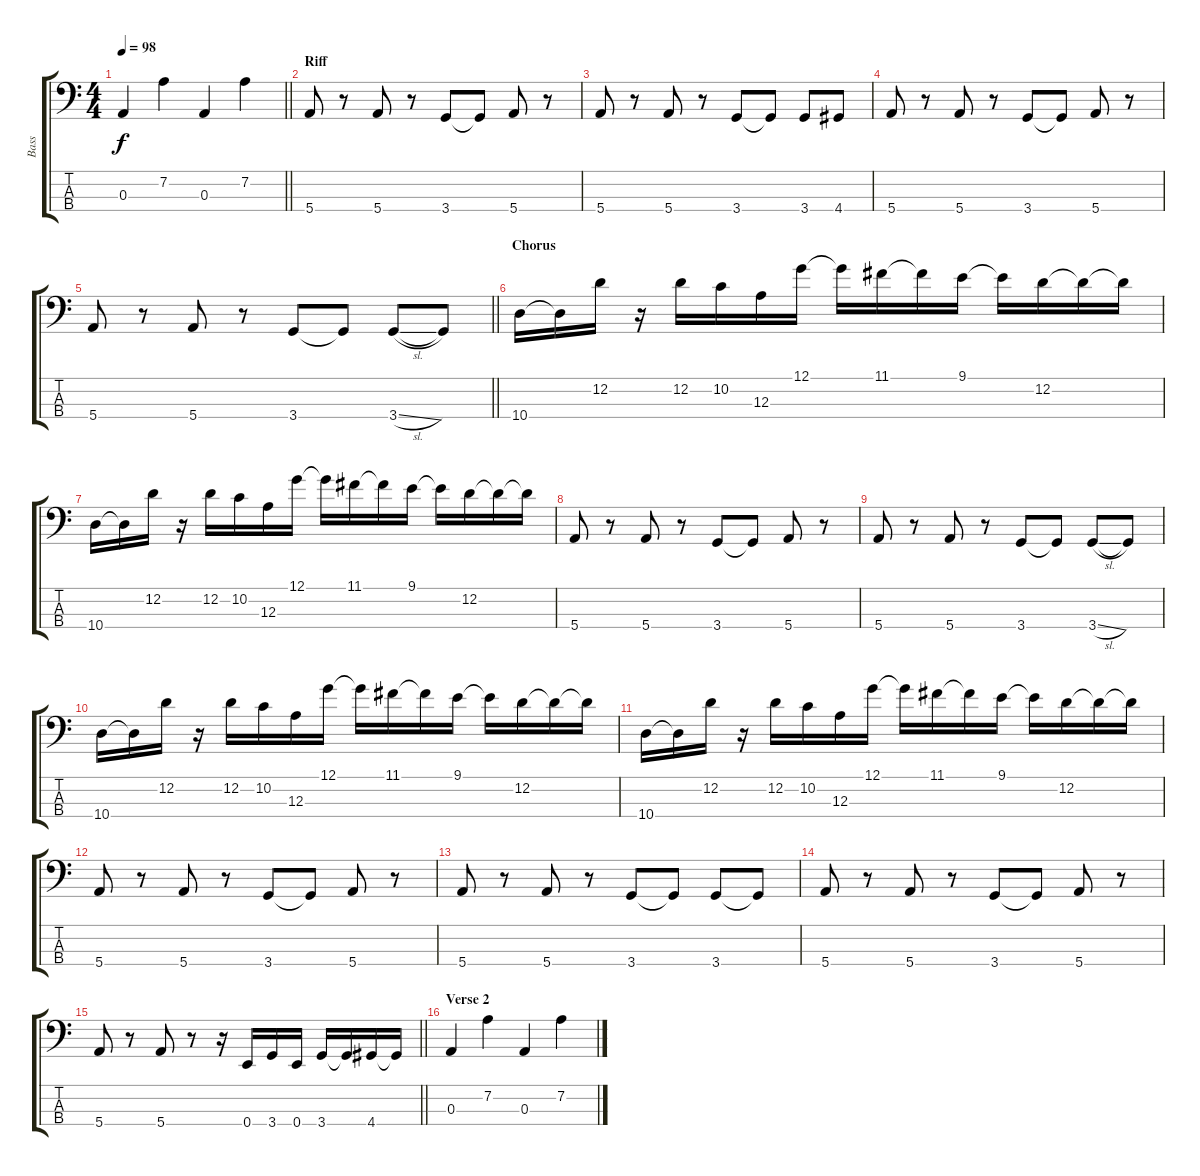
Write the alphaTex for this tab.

\track ("Bass" "Bass") {instrument electricbassfinger}
\staff {score tabs}
\tuning (G2 D2 A1 E1) {hide}
\ts (4 4)
\tempo 98
\clef f4
\barLineRight lightlight
\ks c
0.3.4{dy f} 7.2.4 0.3.4 7.2.4 |
\section ("" "Riff")
5.4.8 r.8 5.4.8 r.8 3.4.8 3.4{t}.8 5.4.8 r.8 |
5.4.8 r.8 5.4.8 r.8 3.4.8 3.4{t}.8 3.4.8 4.4.8 |
5.4.8 r.8 5.4.8 r.8 3.4.8 3.4{t}.8 5.4.8 r.8 |
\barLineRight lightlight
5.4.8 r.8 5.4.8 r.8 3.4.8 3.4{t}.8 3.4{sl}.8 3.4{t}.8 |
\section ("" "Chorus")
10.4.16 10.4{t}.16 12.2.16 r.16 12.2.16 10.2.16 12.3.16 12.1.16 12.1{t}.16 11.1.16 11.1{t}.16 9.1.16 9.1{t}.16 12.2.16 12.2{t}.16 12.2{t}.16 |
10.4.16 10.4{t}.16 12.2.16 r.16 12.2.16 10.2.16 12.3.16 12.1.16 12.1{t}.16 11.1.16 11.1{t}.16 9.1.16 9.1{t}.16 12.2.16 12.2{t}.16 12.2{t}.16 |
5.4.8 r.8 5.4.8 r.8 3.4.8 3.4{t}.8 5.4.8 r.8 |
5.4.8 r.8 5.4.8 r.8 3.4.8 3.4{t}.8 3.4{sl}.8 3.4{t}.8 |
10.4.16 10.4{t}.16 12.2.16 r.16 12.2.16 10.2.16 12.3.16 12.1.16 12.1{t}.16 11.1.16 11.1{t}.16 9.1.16 9.1{t}.16 12.2.16 12.2{t}.16 12.2{t}.16 |
10.4.16 10.4{t}.16 12.2.16 r.16 12.2.16 10.2.16 12.3.16 12.1.16 12.1{t}.16 11.1.16 11.1{t}.16 9.1.16 9.1{t}.16 12.2.16 12.2{t}.16 12.2{t}.16 |
5.4.8 r.8 5.4.8 r.8 3.4.8 3.4{t}.8 5.4.8 r.8 |
5.4.8 r.8 5.4.8 r.8 3.4.8 3.4{t}.8 3.4.8 3.4{t}.8 |
5.4.8 r.8 5.4.8 r.8 3.4.8 3.4{t}.8 5.4.8 r.8 |
\barLineRight lightlight
5.4.8 r.8 5.4.8 r.8 r.16 0.4.16 3.4.16 0.4.16 3.4.16 3.4{t}.16 4.4.16 4.4{t}.16 |
\section ("" "Verse 2")
0.3.4 7.2.4 0.3.4 7.2.4
